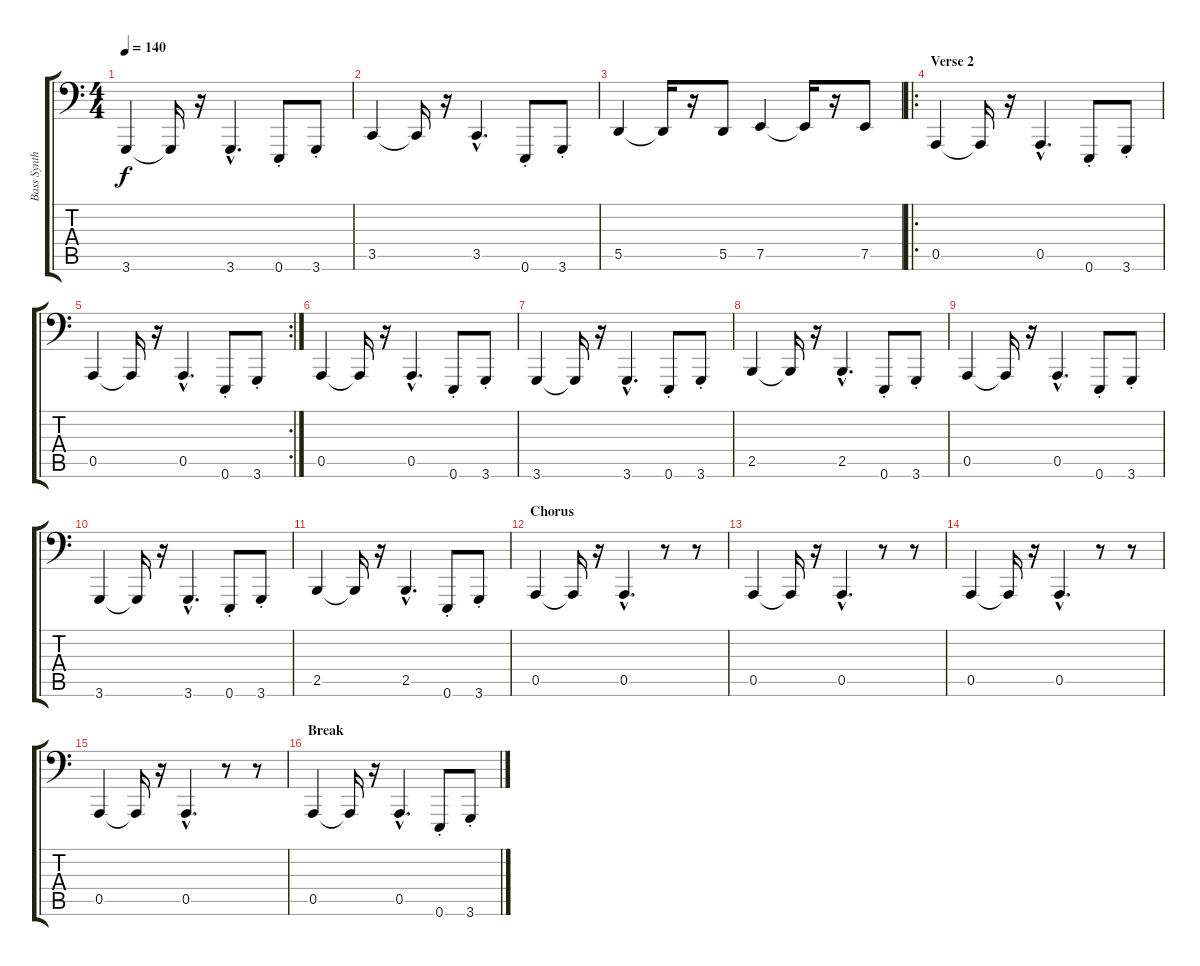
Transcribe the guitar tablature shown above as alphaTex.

\track ("Bass Synth" "Bass Synth") {instrument lead8bassandlead}
\staff {score tabs}
\tuning (E3 B2 G2 D2 A1 E1) {hide}
\ts (4 4)
\tempo 140
\clef f4
\ks c
3.6.4{dy f} 3.6{t}.16 r.16 3.6{hac}.4{d} 0.6{st}.8 3.6{st}.8 |
3.5.4 3.5{t}.16 r.16 3.5{hac}.4{d} 0.6{st}.8 3.6{st}.8 |
5.5.4 5.5{t}.16 r.16 5.5.8 7.5.4 7.5{t}.16 r.16 7.5.8 |
\ro
\section ("" "Verse 2")
0.5.4 0.5{t}.16 r.16 0.5{hac}.4{d} 0.6{st}.8 3.6{st}.8 |
\rc 2
0.5.4 0.5{t}.16 r.16 0.5{hac}.4{d} 0.6{st}.8 3.6{st}.8 |
0.5.4 0.5{t}.16 r.16 0.5{hac}.4{d} 0.6{st}.8 3.6{st}.8 |
3.6.4 3.6{t}.16 r.16 3.6{hac}.4{d} 0.6{st}.8 3.6{st}.8 |
2.5.4 2.5{t}.16 r.16 2.5{hac}.4{d} 0.6{st}.8 3.6{st}.8 |
0.5.4 0.5{t}.16 r.16 0.5{hac}.4{d} 0.6{st}.8 3.6{st}.8 |
3.6.4 3.6{t}.16 r.16 3.6{hac}.4{d} 0.6{st}.8 3.6{st}.8 |
2.5.4 2.5{t}.16 r.16 2.5{hac}.4{d} 0.6{st}.8 3.6{st}.8 |
\section ("" "Chorus")
0.5.4 0.5{t}.16 r.16 0.5{hac}.4{d} r.8 r.8 |
0.5.4 0.5{t}.16 r.16 0.5{hac}.4{d} r.8 r.8 |
0.5.4 0.5{t}.16 r.16 0.5{hac}.4{d} r.8 r.8 |
0.5.4 0.5{t}.16 r.16 0.5{hac}.4{d} r.8 r.8 |
\section ("" "Break")
0.5.4 0.5{t}.16 r.16 0.5{hac}.4{d} 0.6{st}.8 3.6{st}.8
